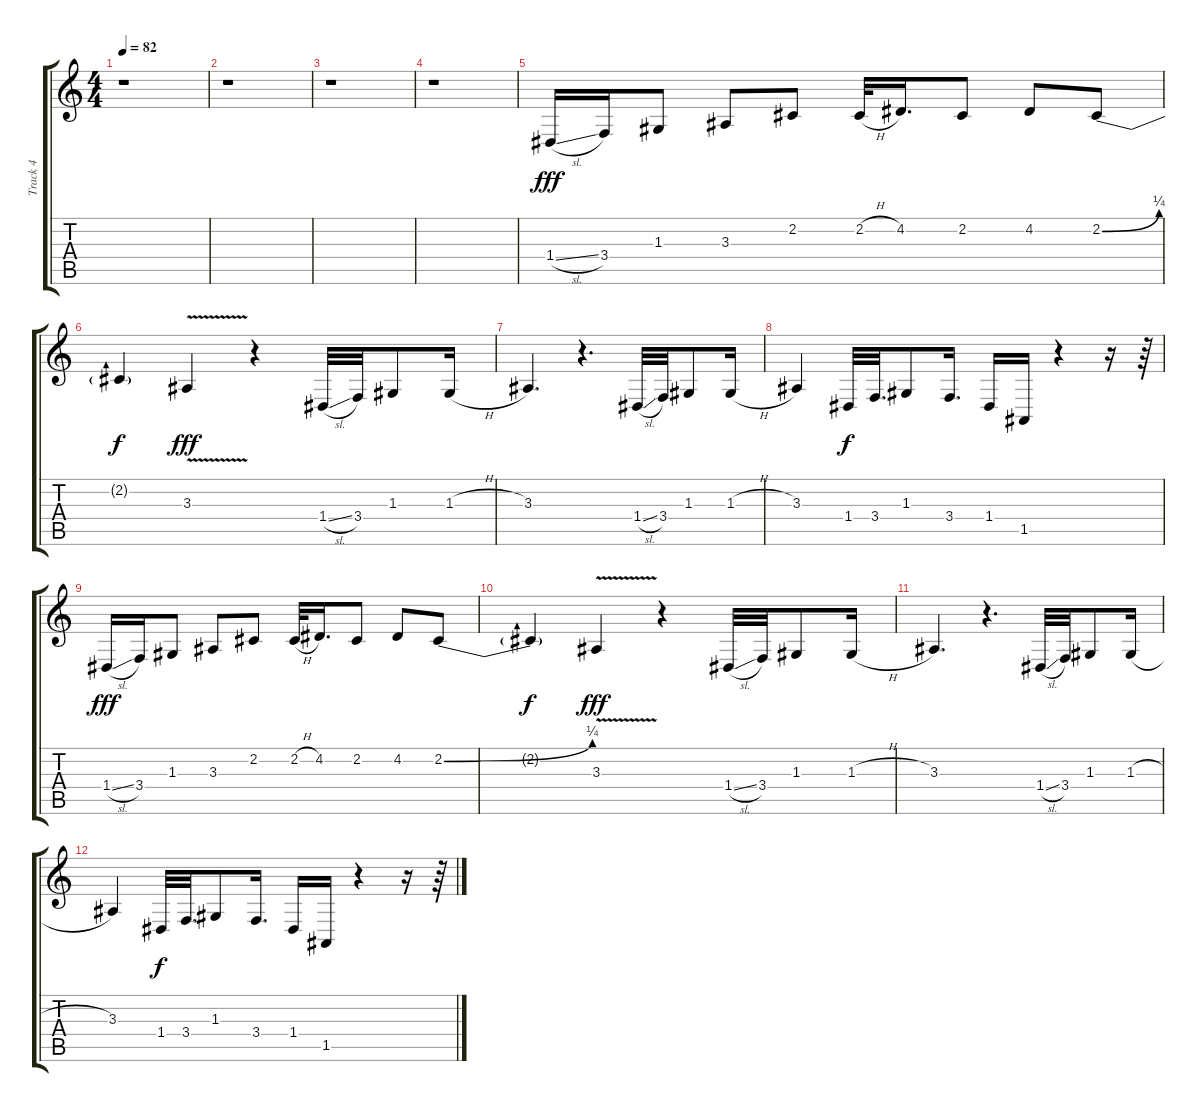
\track ("Track 4" "Track 4") {instrument lead6voice}
\staff {score tabs}
\tuning (E4 B3 G3 D3 A2 E2) {hide}
\ts (4 4)
\tempo 82
\clef g2
\ks c
r.1{dy f} |
r.1 |
r.1 |
r.1 |
1.4{sl}.16{dy fff volume 6} 3.4.16 1.3.8 3.3.8 2.2.8 2.2{h}.32 4.2.16{d} 2.2.8 4.2.8 2.2{be (bend 0 0 60 1)}.8 |
2.2{t}.4{dy f} 3.3{v}.4{dy fff} r.4 1.4{sl}.32 3.4.32 1.3.8 1.3{h}.16 |
3.3.4{d} r.4{d} 1.4{sl}.32 3.4.32 1.3.8 1.3{h}.16 |
3.3.4 1.4.32{dy f volume 11} 3.4.32{d} 1.3.8 3.4.16{d} 1.4.16 1.5.16 r.4 r.16 r.64 |
1.4{sl}.16{dy fff volume 0} 3.4.16 1.3.8 3.3.8 2.2.8 2.2{h}.32 4.2.16{d} 2.2.8 4.2.8 2.2{be (bend 0 0 60 1)}.8 |
2.2{t}.4{dy f} 3.3{v}.4{dy fff} r.4 1.4{sl}.32 3.4.32 1.3.8 1.3{h}.16 |
3.3.4{d} r.4{d} 1.4{sl}.32 3.4.32 1.3.8 1.3{h}.16 |
3.3.4 1.4.32{dy f volume 2} 3.4.32{d} 1.3.8 3.4.16{d} 1.4.16 1.5.16 r.4 r.16 r.64
